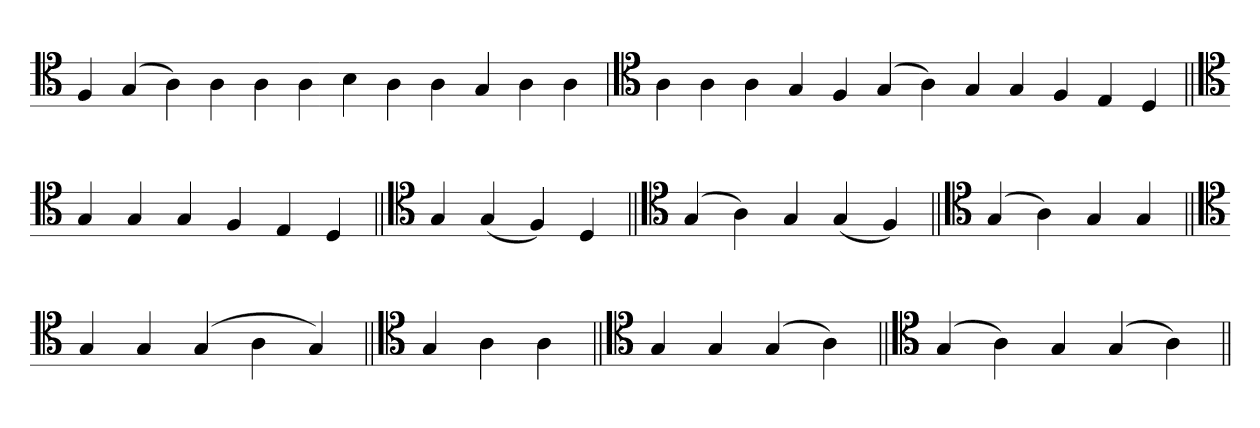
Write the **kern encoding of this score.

**kern
*part1
*staff1
*clefC4
=
4F
(4G
4A)
4A
4A
4A
4B
4A
4A
4G
4A
4A
=
*clefC4
4A
4A
4A
4G
4F
(4G
4A)
4G
4G
4F
4E
4D
=||
*clefC4
4G
4G
4G
4F
4E
4D
=||
*clefC4
4G
(4G
4F)
4D
=||
*clefC4
(4G
4A)
4G
(4G
4F)
=||
*clefC4
(4G
4A)
4G
4G
=||
*clefC4
4G
4G
(4G
4A
4G)
=||
*clefC4
4G
4A
4A
=||
*clefC4
4G
4G
(4G
4A)
=||
*clefC4
(4G
4A)
4G
(4G
4A)
=||
*-
